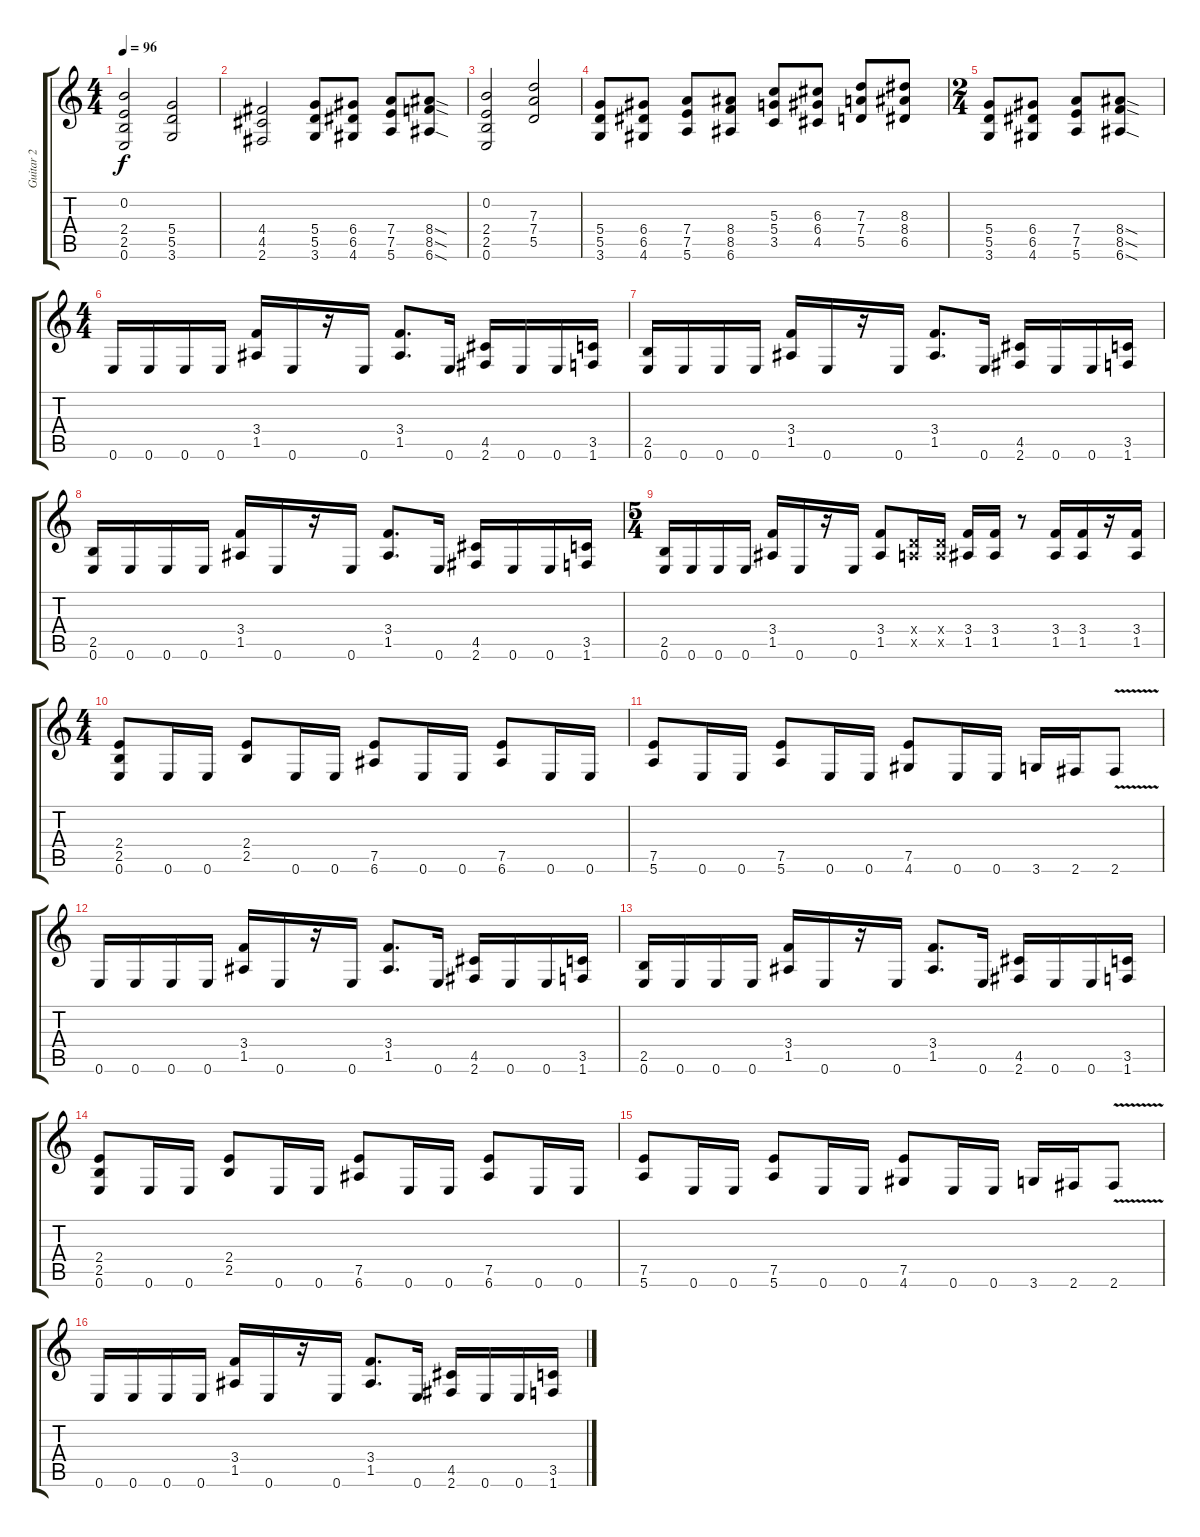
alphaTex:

\track ("Guitar 2" "Guitar 2") {instrument distortionguitar}
\staff {score tabs}
\tuning (E4 B3 G3 D3 A2 E2) {hide}
\ts (4 4)
\tempo 96
\clef g2
\ks c
(0.2 2.4 2.5 0.6).2{dy f} (5.4 5.5 3.6).2 |
(4.4 4.5 2.6).2 (5.4 5.5 3.6).8 (6.4 6.5 4.6).8 (7.4 7.5 5.6).8 (8.4{sod} 8.5{sod} 6.6{sod}).8 |
(0.2 2.4 2.5 0.6).2 (7.3 7.4 5.5).2 |
(5.4 5.5 3.6).8 (6.4 6.5 4.6).8 (7.4 7.5 5.6).8 (8.4 8.5 6.6).8 (5.3 5.4 3.5).8 (6.3 6.4 4.5).8 (7.3 7.4 5.5).8 (8.3 8.4 6.5).8 |
\ts (2 4)
(5.4 5.5 3.6).8 (6.4 6.5 4.6).8 (7.4 7.5 5.6).8 (8.4{sod} 8.5{sod} 6.6{sod}).8 |
\ts (4 4)
0.6.16 0.6.16 0.6.16 0.6.16 (3.4 1.5).16 0.6.16 r.16 0.6.16 (3.4 1.5).8{d} 0.6.16 (4.5 2.6).16 0.6.16 0.6.16 (3.5 1.6).16 |
(2.5 0.6).16 0.6.16 0.6.16 0.6.16 (3.4 1.5).16 0.6.16 r.16 0.6.16 (3.4 1.5).8{d} 0.6.16 (4.5 2.6).16 0.6.16 0.6.16 (3.5 1.6).16 |
(2.5 0.6).16 0.6.16 0.6.16 0.6.16 (3.4 1.5).16 0.6.16 r.16 0.6.16 (3.4 1.5).8{d} 0.6.16 (4.5 2.6).16 0.6.16 0.6.16 (3.5 1.6).16 |
\ts (5 4)
(2.5 0.6).16 0.6.16 0.6.16 0.6.16 (3.4 1.5).16 0.6.16 r.16 0.6.16 (3.4 1.5).8 (0.4{x} 0.5{x}).16 (0.4{x} 0.5{x}).16 (3.4 1.5).16 (3.4 1.5).16 r.8 (3.4 1.5).16 (3.4 1.5).16 r.16 (3.4 1.5).16 |
\ts (4 4)
(2.4 2.5 0.6).8 0.6.16 0.6.16 (2.4 2.5).8 0.6.16 0.6.16 (7.5 6.6).8 0.6.16 0.6.16 (7.5 6.6).8 0.6.16 0.6.16 |
(7.5 5.6).8 0.6.16 0.6.16 (7.5 5.6).8 0.6.16 0.6.16 (7.5 4.6).8 0.6.16 0.6.16 3.6.16 2.6.16 2.6{v}.8 |
0.6.16 0.6.16 0.6.16 0.6.16 (3.4 1.5).16 0.6.16 r.16 0.6.16 (3.4 1.5).8{d} 0.6.16 (4.5 2.6).16 0.6.16 0.6.16 (3.5 1.6).16 |
(2.5 0.6).16 0.6.16 0.6.16 0.6.16 (3.4 1.5).16 0.6.16 r.16 0.6.16 (3.4 1.5).8{d} 0.6.16 (4.5 2.6).16 0.6.16 0.6.16 (3.5 1.6).16 |
(2.4 2.5 0.6).8 0.6.16 0.6.16 (2.4 2.5).8 0.6.16 0.6.16 (7.5 6.6).8 0.6.16 0.6.16 (7.5 6.6).8 0.6.16 0.6.16 |
(7.5 5.6).8 0.6.16 0.6.16 (7.5 5.6).8 0.6.16 0.6.16 (7.5 4.6).8 0.6.16 0.6.16 3.6.16 2.6.16 2.6{v}.8 |
0.6.16 0.6.16 0.6.16 0.6.16 (3.4 1.5).16 0.6.16 r.16 0.6.16 (3.4 1.5).8{d} 0.6.16 (4.5 2.6).16 0.6.16 0.6.16 (3.5 1.6).16
